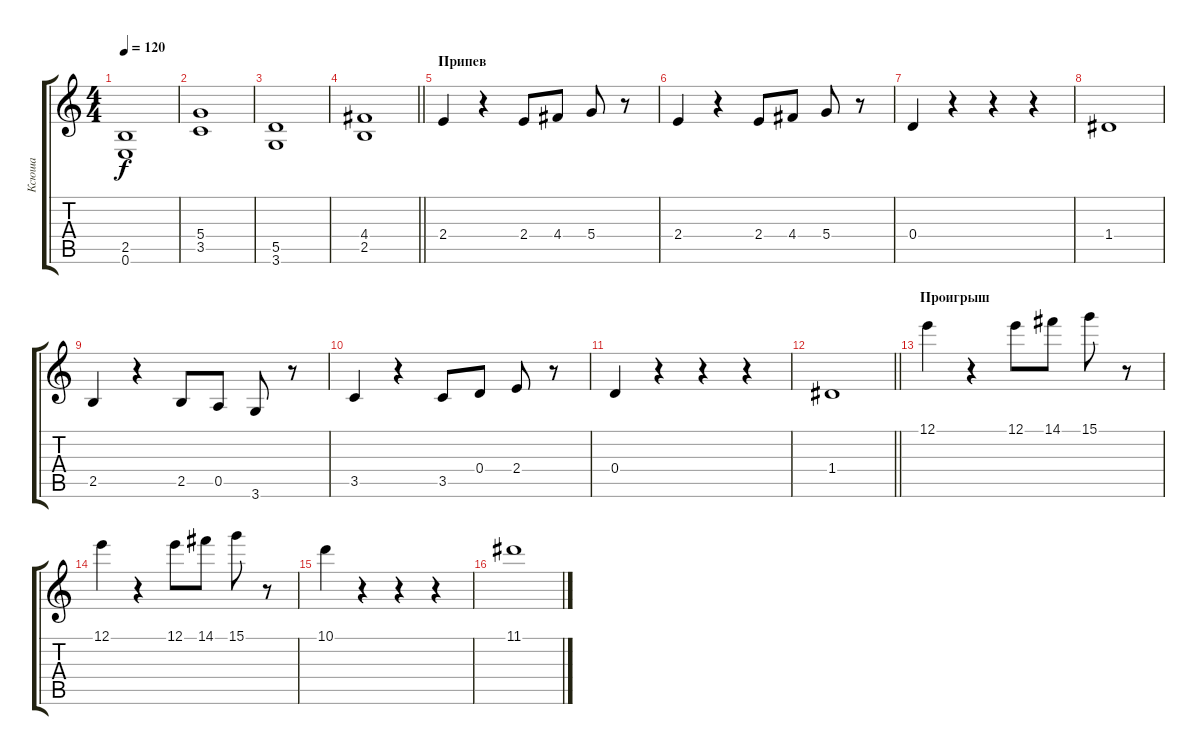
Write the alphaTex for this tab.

\track ("Ксюша" "Ксюша") {instrument electricguitarclean}
\staff {score tabs}
\tuning (E4 B3 G3 D3 A2 E2) {hide}
\ts (4 4)
\tempo 120
\clef g2
\ks c
(2.5 0.6).1{dy f} |
(5.4 3.5).1 |
(5.5 3.6).1 |
\barLineRight lightlight
(4.4 2.5).1 |
\section ("" "Припев")
2.4.4 r.4 2.4.8 4.4.8 5.4.8 r.8 |
2.4.4 r.4 2.4.8 4.4.8 5.4.8 r.8 |
0.4.4 r.4 r.4 r.4 |
1.4.1 |
2.5.4 r.4 2.5.8 0.5.8 3.6.8 r.8 |
3.5.4 r.4 3.5.8 0.4.8 2.4.8 r.8 |
0.4.4 r.4 r.4 r.4 |
\barLineRight lightlight
1.4.1 |
\section ("" "Проигрыш")
12.1.4 r.4 12.1.8 14.1.8 15.1.8 r.8 |
12.1.4 r.4 12.1.8 14.1.8 15.1.8 r.8 |
10.1.4 r.4 r.4 r.4 |
11.1.1
